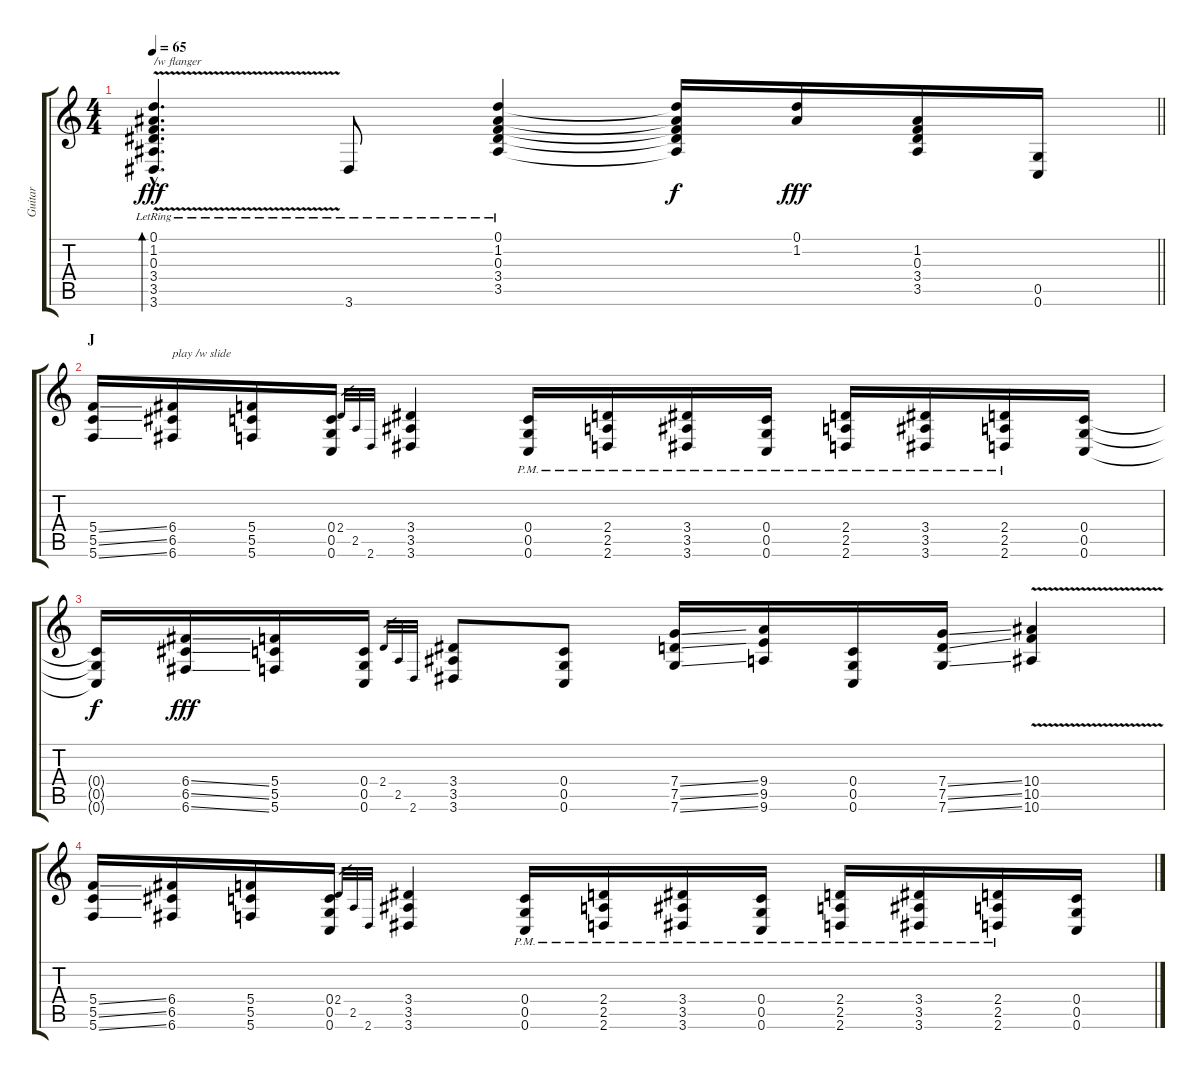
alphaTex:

\track ("Guitar" "Guitar") {instrument distortionguitar}
\staff {score tabs}
\tuning (D4 A3 F3 C3 G2 C2) {hide}
\ts (4 4)
\tempo 65
\clef g2
\barLineRight lightlight
\ks c
(0.1{v hac lr} 1.2{hac lr} 0.3{hac lr} 3.4{hac lr} 3.5{hac lr} 3.6{v hac}).4{d bd 60 txt "/w flanger" dy fff} 3.6{lr}.8 (0.1 1.2 0.3{lr} 3.4{lr} 3.5{lr}).4 (0.1{t} 1.2{t} 0.3{t} 3.4{t} 3.5{t}).16{dy f} (0.1 1.2).16{dy fff} (1.2 0.3 3.4 3.5).16 (0.5 0.6).16 |
\section ("" "J")
(5.4{ss} 5.5{ss} 5.6{ss}).16 (6.4 6.5 6.6).16{txt "play /w slide"} (5.4 5.5 5.6).16 (0.4 0.5 0.6).16 2.4.32{gr} 2.5.32{gr} 2.6.32{gr} (3.4 3.5 3.6).4 (0.4{pm} 0.5{pm} 0.6{pm}).16 (2.4{pm} 2.5{pm} 2.6{pm}).16 (3.4{pm} 3.5{pm} 3.6{pm}).16 (0.4{pm} 0.5{pm} 0.6{pm}).16 (2.4{pm} 2.5{pm} 2.6{pm}).16 (3.4{pm} 3.5{pm} 3.6{pm}).16 (2.4{pm} 2.5{pm} 2.6{pm}).16 (0.4 0.5 0.6).16 |
(0.4{t} 0.5{t} 0.6{t}).16{dy f} (6.4{ss} 6.5{ss} 6.6{ss}).16{dy fff} (5.4 5.5 5.6).16 (0.4 0.5 0.6).16 2.4.32{gr} 2.5.32{gr} 2.6.32{gr} (3.4 3.5 3.6).8 (0.4 0.5 0.6).8 (7.4{ss} 7.5{ss} 7.6{ss}).16 (9.4 9.5 9.6).16 (0.4 0.5 0.6).16 (7.4{ss} 7.5{ss} 7.6{ss}).16 (10.4{v} 10.5{v} 10.6{v}).4 |
(5.4{ss} 5.5{ss} 5.6{ss}).16 (6.4 6.5 6.6).16 (5.4 5.5 5.6).16 (0.4 0.5 0.6).16 2.4.32{gr} 2.5.32{gr} 2.6.32{gr} (3.4 3.5 3.6).4 (0.4{pm} 0.5{pm} 0.6{pm}).16 (2.4{pm} 2.5{pm} 2.6{pm}).16 (3.4{pm} 3.5{pm} 3.6{pm}).16 (0.4{pm} 0.5{pm} 0.6{pm}).16 (2.4{pm} 2.5{pm} 2.6{pm}).16 (3.4{pm} 3.5{pm} 3.6{pm}).16 (2.4{pm} 2.5{pm} 2.6{pm}).16 (0.4 0.5 0.6).16
